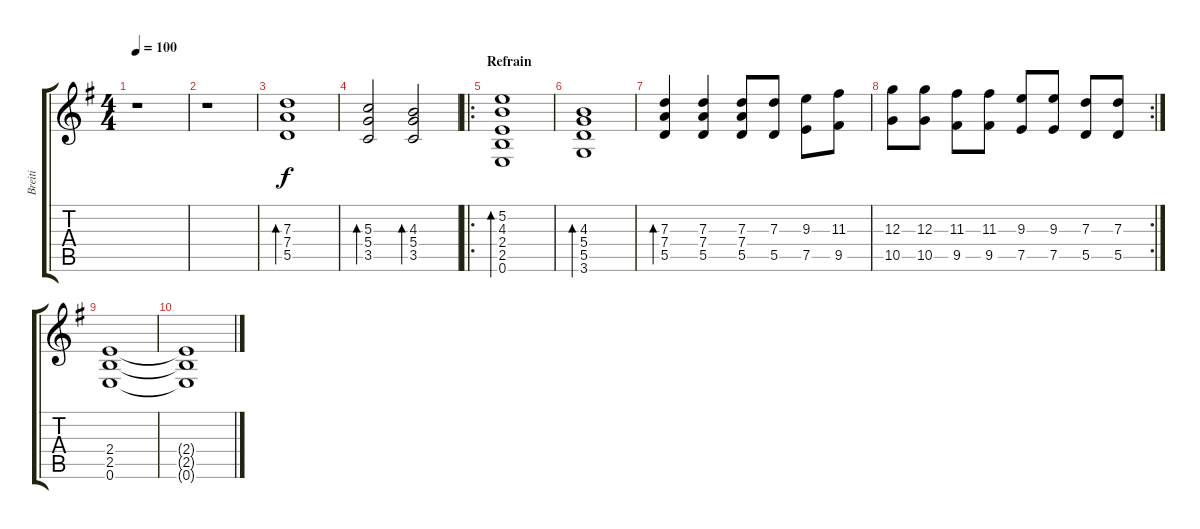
\track ("Breiti" "Breiti") {instrument overdrivenguitar}
\staff {score tabs}
\tuning (E4 B3 G3 D3 A2 E2) {hide}
\ts (4 4)
\tempo 100
\clef g2
\ks g
r.1{dy f} |
r.1 |
(7.3 7.4 5.5).1{bd 240} |
(5.3 5.4 3.5).2{bd 240} (4.3 5.4 3.5).2{bd 240} |
\ro
\section ("" "Refrain")
(5.2 4.3 2.4 2.5 0.6).1{bd 240} |
(4.3 5.4 5.5 3.6).1{bd 240} |
(7.3 7.4 5.5).4{bd 240} (7.3 7.4 5.5).4 (7.3 7.4 5.5).8 (7.3 5.5).8 (9.3 7.5).8 (11.3 9.5).8 |
\rc 2
(12.3 10.5).8 (12.3 10.5).8 (11.3 9.5).8 (11.3 9.5).8 (9.3 7.5).8 (9.3 7.5).8 (7.3 5.5).8 (7.3 5.5).8 |
(2.4 2.5 0.6).1 |
(2.4{t} 2.5{t} 0.6{t}).1
